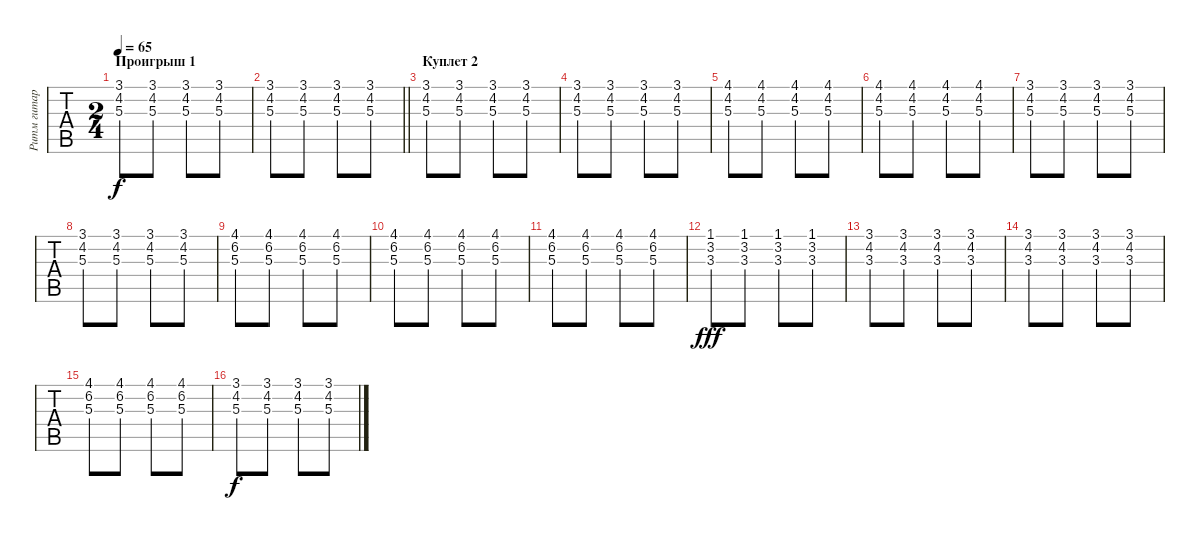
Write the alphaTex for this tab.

\track ("Ритм гитара" "Ритм гитар") {instrument acousticguitarnylon}
\staff {tabs}
\tuning (E4 B3 G3 D3 A2 E2) {hide}
\ts (2 4)
\section ("" "Проигрыш 1")
\tempo 65
\clef g2
\ks c
(3.1 4.2 5.3).8{dy f} (3.1 4.2 5.3).8 (3.1 4.2 5.3).8 (3.1 4.2 5.3).8 |
\barLineRight lightlight
(3.1 4.2 5.3).8 (3.1 4.2 5.3).8 (3.1 4.2 5.3).8 (3.1 4.2 5.3).8 |
\section ("" "Куплет 2")
(3.1 4.2 5.3).8 (3.1 4.2 5.3).8 (3.1 4.2 5.3).8 (3.1 4.2 5.3).8 |
(3.1 4.2 5.3).8 (3.1 4.2 5.3).8 (3.1 4.2 5.3).8 (3.1 4.2 5.3).8 |
(4.1 4.2 5.3).8 (4.1 4.2 5.3).8 (4.1 4.2 5.3).8 (4.1 4.2 5.3).8 |
(4.1 4.2 5.3).8 (4.1 4.2 5.3).8 (4.1 4.2 5.3).8 (4.1 4.2 5.3).8 |
(3.1 4.2 5.3).8 (3.1 4.2 5.3).8 (3.1 4.2 5.3).8 (3.1 4.2 5.3).8 |
(3.1 4.2 5.3).8 (3.1 4.2 5.3).8 (3.1 4.2 5.3).8 (3.1 4.2 5.3).8 |
(4.1 6.2 5.3).8 (4.1 6.2 5.3).8 (4.1 6.2 5.3).8 (4.1 6.2 5.3).8 |
(4.1 6.2 5.3).8 (4.1 6.2 5.3).8 (4.1 6.2 5.3).8 (4.1 6.2 5.3).8 |
(4.1 6.2 5.3).8 (4.1 6.2 5.3).8 (4.1 6.2 5.3).8 (4.1 6.2 5.3).8 |
(1.1 3.2 3.3).8{dy fff} (1.1 3.2 3.3).8 (1.1 3.2 3.3).8 (1.1 3.2 3.3).8 |
(3.1 4.2 3.3).8 (3.1 4.2 3.3).8 (3.1 4.2 3.3).8 (3.1 4.2 3.3).8 |
(3.1 4.2 3.3).8 (3.1 4.2 3.3).8 (3.1 4.2 3.3).8 (3.1 4.2 3.3).8 |
(4.1 6.2 5.3).8 (4.1 6.2 5.3).8 (4.1 6.2 5.3).8 (4.1 6.2 5.3).8 |
(3.1 4.2 5.3).8{dy f} (3.1 4.2 5.3).8 (3.1 4.2 5.3).8 (3.1 4.2 5.3).8
